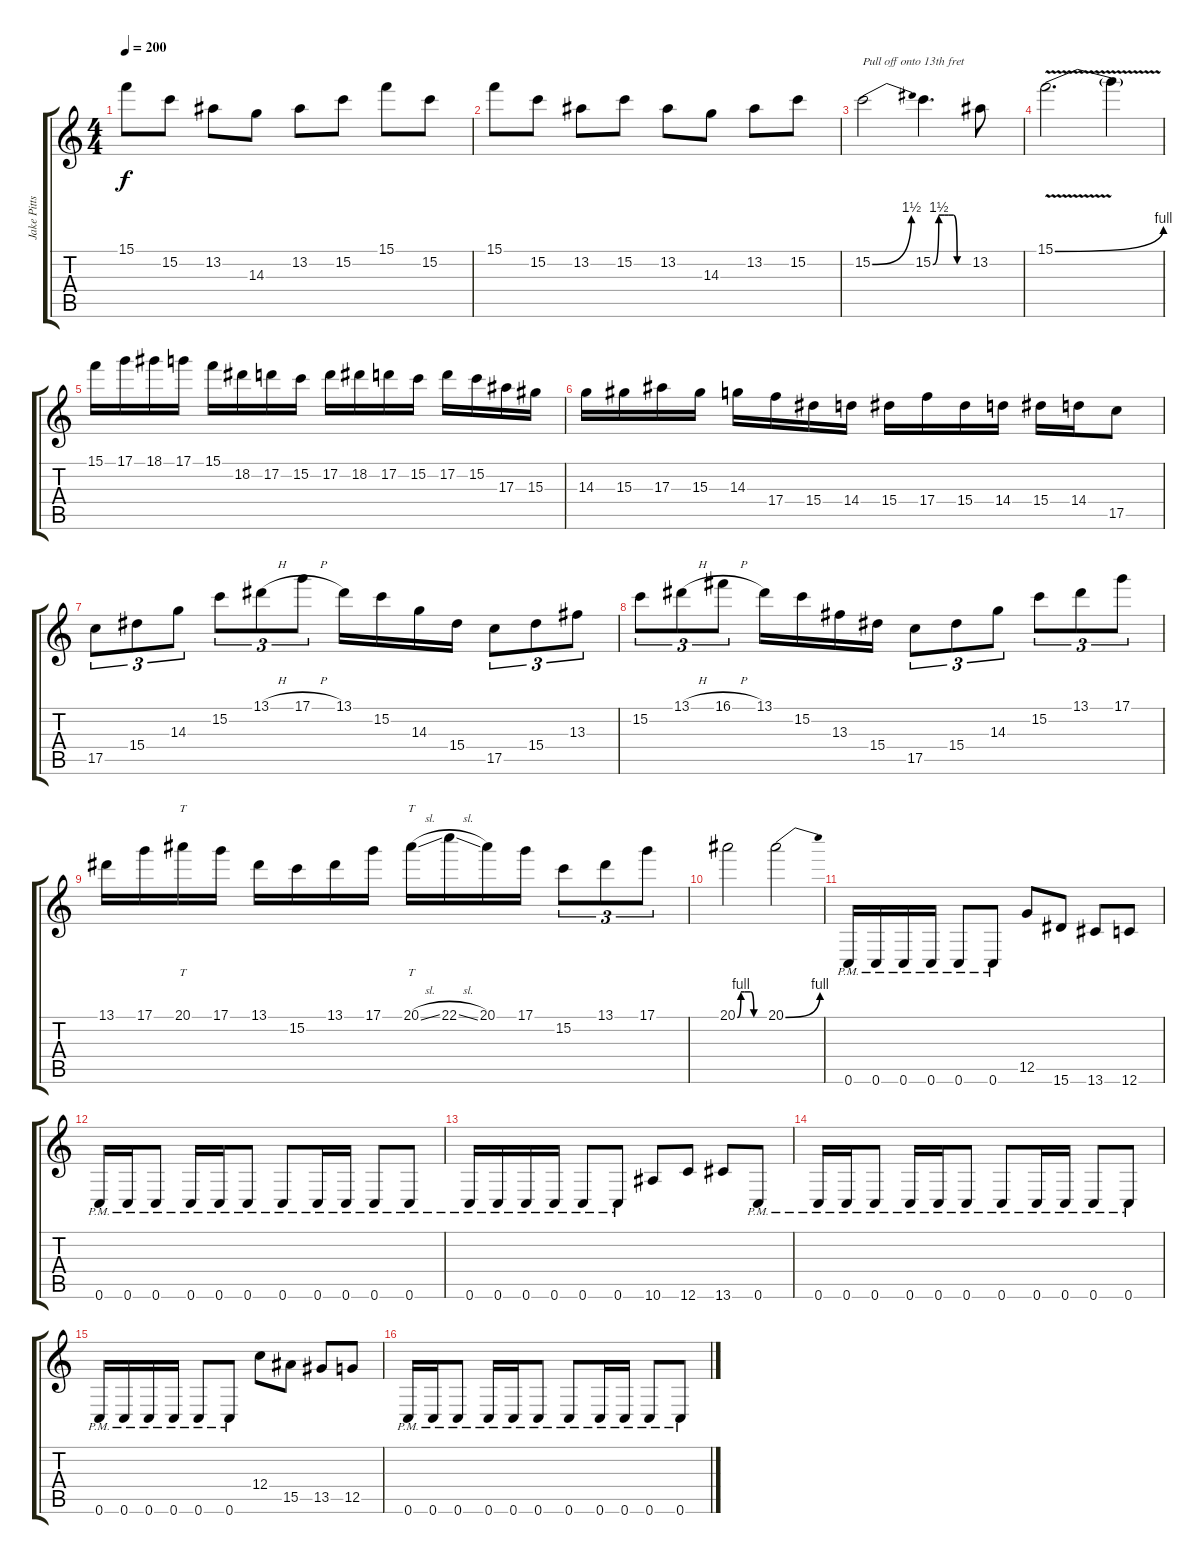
\track ("Jake Pitts" "Jake Pitts") {instrument overdrivenguitar}
\staff {score tabs}
\tuning (D4 A3 F3 C3 G2 C2) {hide}
\ts (4 4)
\tempo 200
\clef g2
\ks c
15.1.8{dy f} 15.2.8 13.2.8 14.3.8 13.2.8 15.2.8 15.1.8 15.2.8 |
15.1.8 15.2.8 13.2.8 15.2.8 13.2.8 14.3.8 13.2.8 15.2.8 |
15.2{be (bend 0 0 60 6)}.2{txt "Pull off onto 13th fret" volume 14 balance 8} 15.2{be (custom 0 0 10 6 20 6 26 6 35 6 41 0 60 0)}.4{d} 13.2.8 |
15.1{be (bend 0 0 60 4) v}.2{d} 15.1{t}.4 |
15.1.16 17.1.16 18.1.16 17.1.16 15.1.16 18.2.16 17.2.16 15.2.16 17.2.16 18.2.16 17.2.16 15.2.16 17.2.16 15.2.16 17.3.16 15.3.16 |
14.3.16 15.3.16 17.3.16 15.3.16 14.3.16 17.4.16 15.4.16 14.4.16 15.4.16 17.4.16 15.4.16 14.4.16 15.4.16 14.4.16 17.5.8 |
17.5.8{tu (3 2)} 15.4.8{tu (3 2)} 14.3.8{tu (3 2)} 15.2.8{tu (3 2)} 13.1{h}.8{tu (3 2)} 17.1{h}.8{tu (3 2)} 13.1.16 15.2.16 14.3.16 15.4.16 17.5.8{tu (3 2)} 15.4.8{tu (3 2)} 13.3.8{tu (3 2)} |
15.2.8{tu (3 2)} 13.1{h}.8{tu (3 2)} 16.1{h}.8{tu (3 2)} 13.1.16 15.2.16 13.3.16 15.4.16 17.5.8{tu (3 2)} 15.4.8{tu (3 2)} 14.3.8{tu (3 2)} 15.2.8{tu (3 2)} 13.1.8{tu (3 2)} 17.1.8{tu (3 2)} |
13.1.16 17.1.16 20.1.16{tt} 17.1.16 13.1.16 15.2.16 13.1.16 17.1.16 20.1{sl}.16{tt} 22.1{sl}.16 20.1.16 17.1.16 15.2.8{tu (3 2)} 13.1.8{tu (3 2)} 17.1.8{tu (3 2)} |
20.1{be (custom 0 0 8 4 16 4 30 4 37 0 60 0)}.2 20.1{be (bend 0 0 60 4)}.2 |
0.6{pm}.16{volume 14 balance 3} 0.6{pm}.16 0.6{pm}.16 0.6{pm}.16 0.6{pm}.8 0.6{pm}.8 12.5.8 15.6.8 13.6.8 12.6.8 |
0.6{pm}.16 0.6{pm}.16 0.6{pm}.8 0.6{pm}.16 0.6{pm}.16 0.6{pm}.8 0.6{pm}.8 0.6{pm}.16 0.6{pm}.16 0.6{pm}.8 0.6{pm}.8 |
0.6{pm}.16 0.6{pm}.16 0.6{pm}.16 0.6{pm}.16 0.6{pm}.8 0.6{pm}.8 10.6.8 12.6.8 13.6.8 0.6{pm}.8 |
0.6{pm}.16 0.6{pm}.16 0.6{pm}.8 0.6{pm}.16 0.6{pm}.16 0.6{pm}.8 0.6{pm}.8 0.6{pm}.16 0.6{pm}.16 0.6{pm}.8 0.6{pm}.8 |
0.6{pm}.16 0.6{pm}.16 0.6{pm}.16 0.6{pm}.16 0.6{pm}.8 0.6{pm}.8 12.4.8 15.5.8 13.5.8 12.5.8 |
0.6{pm}.16 0.6{pm}.16 0.6{pm}.8 0.6{pm}.16 0.6{pm}.16 0.6{pm}.8 0.6{pm}.8 0.6{pm}.16 0.6{pm}.16 0.6{pm}.8 0.6{pm}.8
